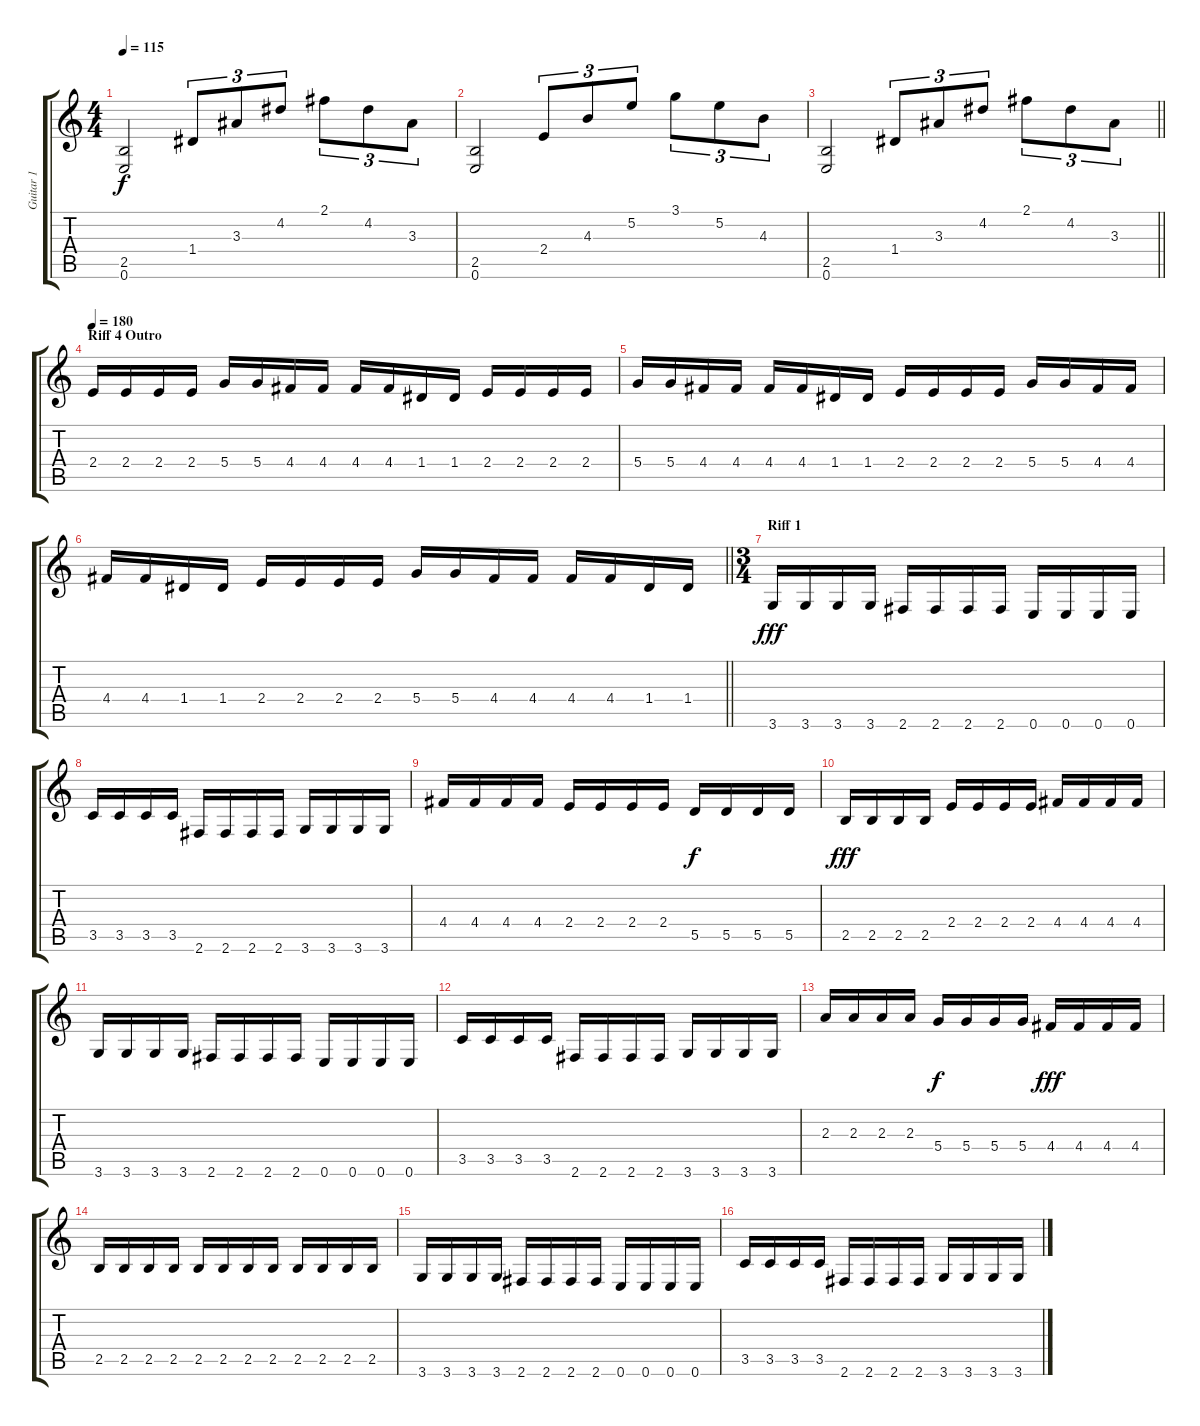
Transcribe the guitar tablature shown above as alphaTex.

\track ("Guitar 1" "Guitar 1") {instrument distortionguitar}
\staff {score tabs}
\tuning (E4 B3 G3 D3 A2 E2) {hide}
\ts (4 4)
\tempo 115
\clef g2
\ks c
(2.5 0.6).2{dy f} 1.4.8{tu (3 2)} 3.3.8{tu (3 2)} 4.2.8{tu (3 2)} 2.1.8{tu (3 2)} 4.2.8{tu (3 2)} 3.3.8{tu (3 2)} |
(2.5 0.6).2 2.4.8{tu (3 2)} 4.3.8{tu (3 2)} 5.2.8{tu (3 2)} 3.1.8{tu (3 2)} 5.2.8{tu (3 2)} 4.3.8{tu (3 2)} |
\barLineRight lightlight
(2.5 0.6).2 1.4.8{tu (3 2)} 3.3.8{tu (3 2)} 4.2.8{tu (3 2)} 2.1.8{tu (3 2)} 4.2.8{tu (3 2)} 3.3.8{tu (3 2)} |
\section ("" "Riff 4 Outro")
\tempo 180
2.4.16 2.4.16 2.4.16 2.4.16 5.4.16 5.4.16 4.4.16 4.4.16 4.4.16 4.4.16 1.4.16 1.4.16 2.4.16 2.4.16 2.4.16 2.4.16 |
5.4.16 5.4.16 4.4.16 4.4.16 4.4.16 4.4.16 1.4.16 1.4.16 2.4.16 2.4.16 2.4.16 2.4.16 5.4.16 5.4.16 4.4.16 4.4.16 |
\barLineRight lightlight
4.4.16 4.4.16 1.4.16 1.4.16 2.4.16 2.4.16 2.4.16 2.4.16 5.4.16 5.4.16 4.4.16 4.4.16 4.4.16 4.4.16 1.4.16 1.4.16 |
\ts (3 4)
\section ("" "Riff 1")
3.6.16{dy fff} 3.6.16 3.6.16 3.6.16 2.6.16 2.6.16 2.6.16 2.6.16 0.6.16 0.6.16 0.6.16 0.6.16 |
3.5.16 3.5.16 3.5.16 3.5.16 2.6.16 2.6.16 2.6.16 2.6.16 3.6.16 3.6.16 3.6.16 3.6.16 |
4.4.16 4.4.16 4.4.16 4.4.16 2.4.16 2.4.16 2.4.16 2.4.16 5.5.16{dy f} 5.5.16 5.5.16 5.5.16 |
2.5.16{dy fff} 2.5.16 2.5.16 2.5.16 2.4.16 2.4.16 2.4.16 2.4.16 4.4.16 4.4.16 4.4.16 4.4.16 |
3.6.16 3.6.16 3.6.16 3.6.16 2.6.16 2.6.16 2.6.16 2.6.16 0.6.16 0.6.16 0.6.16 0.6.16 |
3.5.16 3.5.16 3.5.16 3.5.16 2.6.16 2.6.16 2.6.16 2.6.16 3.6.16 3.6.16 3.6.16 3.6.16 |
2.3.16 2.3.16 2.3.16 2.3.16 5.4.16{dy f} 5.4.16 5.4.16 5.4.16 4.4.16{dy fff} 4.4.16 4.4.16 4.4.16 |
2.5.16 2.5.16 2.5.16 2.5.16 2.5.16 2.5.16 2.5.16 2.5.16 2.5.16 2.5.16 2.5.16 2.5.16 |
3.6.16 3.6.16 3.6.16 3.6.16 2.6.16 2.6.16 2.6.16 2.6.16 0.6.16 0.6.16 0.6.16 0.6.16 |
3.5.16 3.5.16 3.5.16 3.5.16 2.6.16 2.6.16 2.6.16 2.6.16 3.6.16 3.6.16 3.6.16 3.6.16
